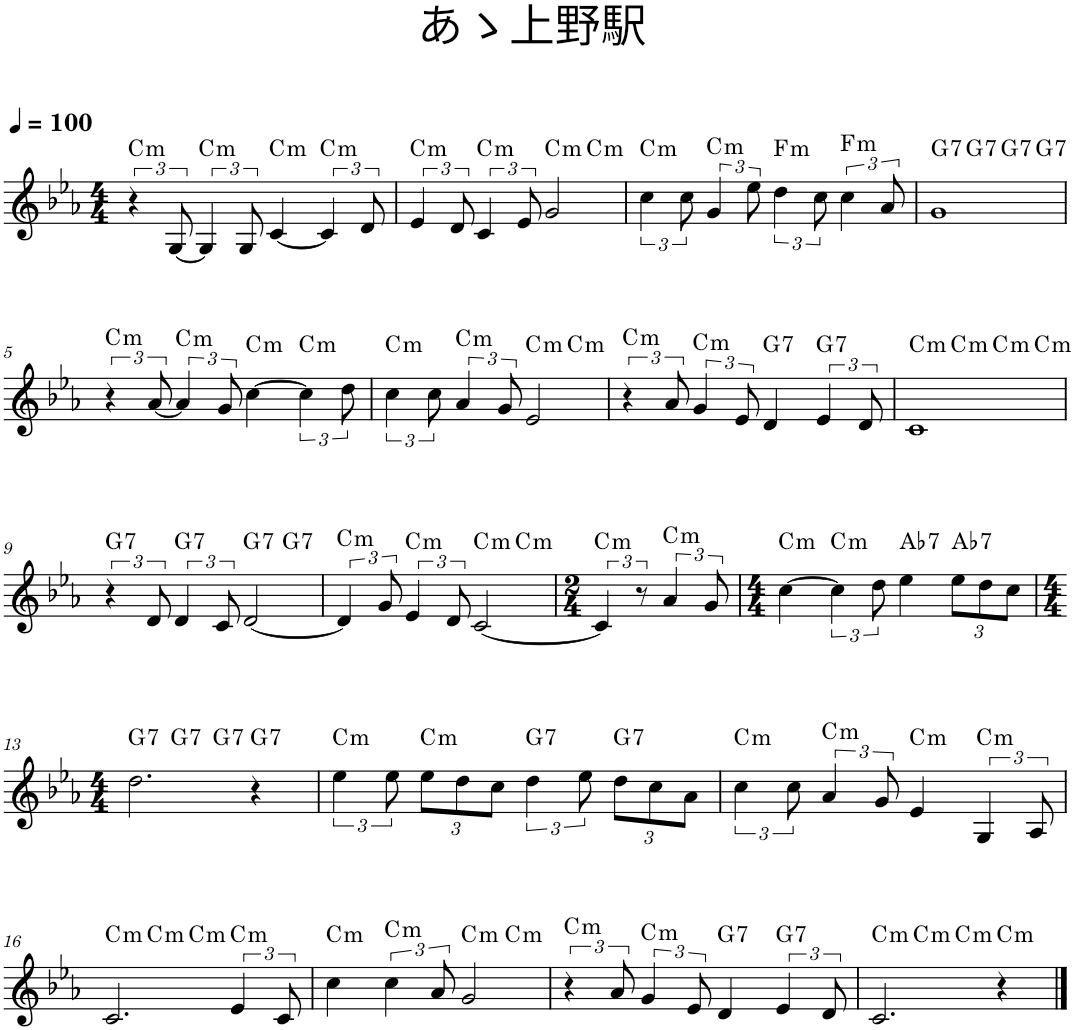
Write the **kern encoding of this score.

**kern	**harte
*part1	*part1
*staff1	*
*I"Piano	*
*I'Pno.	*
*clefG2	*
*k[b-e-a-]	*
*M4/4	*
*MM100	*
=1	=1
!	!LO:H:kt=m
6r	C:min
[12G/	.
!	!LO:H:kt=m
6G/]	C:min
12G/	.
!	!LO:H:kt=m
[4c/	C:min
!	!LO:H:kt=m
6c/]	C:min
12d/	.
=2	=2
!	!LO:H:kt=m
*^	*
6e-/	2.ryy	C:min
12d/	.	.
!	!	!LO:H:kt=m
6c/	.	C:min
12e-/	.	.
!	!	!LO:H:kt=m
2g/	.	C:min
!	!	!LO:H:kt=m
.	4ryy	C:min
=3	=3	=3
!	!	!LO:H:kt=m
*v	*v	*
6cc\	C:min
12cc\	.
!	!LO:H:kt=m
6g/	C:min
12ee-\	.
!	!LO:H:kt=m
6dd\	F:min
12cc\	.
!	!LO:H:kt=m
6cc\	F:min
12a-/	.
=4	=4
!	!LO:H:kt=7
*^	*
*	*^	*
*	*	*^	*
1g	4ryy	2ryy	2.ryy	G:7
!	!	!	!	!LO:H:kt=7
.	2.ryy	.	.	G:7
!	!	!	!	!LO:H:kt=7
.	.	2ryy	.	G:7
!	!	!	!	!LO:H:kt=7
.	.	.	4ryy	G:7
!!LO:LB:g=z	!!	!!	!!
=5	=5	=5	=5	=5
!	!	!	!	!LO:H:kt=m
*v	*v	*v	*v	*
6r	C:min
[12a-/	.
!	!LO:H:kt=m
6a-/]	C:min
12g/	.
!	!LO:H:kt=m
[4cc\	C:min
!	!LO:H:kt=m
6cc\]	C:min
12dd\	.
=6	=6
!	!LO:H:kt=m
*^	*
6cc\	2.ryy	C:min
12cc\	.	.
!	!	!LO:H:kt=m
6a-/	.	C:min
12g/	.	.
!	!	!LO:H:kt=m
2e-/	.	C:min
!	!	!LO:H:kt=m
.	4ryy	C:min
=7	=7	=7
!	!	!LO:H:kt=m
*v	*v	*
6r	C:min
12a-/	.
!	!LO:H:kt=m
6g/	C:min
12e-/	.
!	!LO:H:kt=7
4d/	G:7
!	!LO:H:kt=7
6e-/	G:7
12d/	.
=8	=8
!	!LO:H:kt=m
*^	*
*	*^	*
*	*	*^	*
1c	4ryy	2ryy	2.ryy	C:min
!	!	!	!	!LO:H:kt=m
.	2.ryy	.	.	C:min
!	!	!	!	!LO:H:kt=m
.	.	2ryy	.	C:min
!	!	!	!	!LO:H:kt=m
.	.	.	4ryy	C:min
!!LO:LB:g=z	!!	!!	!!
=9	=9	=9	=9	=9
!	!	!	!	!LO:H:kt=7
*	*v	*v	*v	*
6r	2.ryy	G:7
12d/	.	.
!	!	!LO:H:kt=7
6d/	.	G:7
12c/	.	.
!	!	!LO:H:kt=7
[2d/	.	G:7
!	!	!LO:H:kt=7
.	4ryy	G:7
=10	=10	=10
!	!	!LO:H:kt=m
6d/]	2.ryy	C:min
12g/	.	.
!	!	!LO:H:kt=m
6e-/	.	C:min
12d/	.	.
!	!	!LO:H:kt=m
[2c/	.	C:min
!	!	!LO:H:kt=m
.	4ryy	C:min
*v	*v	*
=11	=11
*M2/4	*
*^	*
!	!	!LO:H:kt=m
*v	*v	*
6c/]	C:min
12r	.
!	!LO:H:kt=m
6a-/	C:min
12g/	.
=12	=12
*M4/4	*
!	!LO:H:kt=m
[4cc\	C:min
!	!LO:H:kt=m
6cc\]	C:min
12dd\	.
!	!LO:H:kt=7
4ee-\	Ab:7
*Xbrackettup	*
!	!LO:H:kt=7
12ee-\L	Ab:7
12dd\	.
12cc\J	.
!!LO:LB:g=z
=13	=13
*M4/4	*
!	!LO:H:kt=7
*^	*
*	*^	*
2.dd\	4ryy	2ryy	G:7
!	!	!	!LO:H:kt=7
.	2.ryy	.	G:7
!	!	!	!LO:H:kt=7
.	.	2ryy	G:7
!	!	!	!LO:H:kt=7
4r	.	.	G:7
*v	*v	*v	*
=14	=14
*brackettup	*
*^	*
*	*^	*
!	!	!	!LO:H:kt=m
*v	*v	*v	*
6ee-\	C:min
12ee-\	.
*Xbrackettup	*
!	!LO:H:kt=m
12ee-\L	C:min
12dd\	.
12cc\J	.
*brackettup	*
!	!LO:H:kt=7
6dd\	G:7
12ee-\	.
*Xbrackettup	*
!	!LO:H:kt=7
12dd\L	G:7
12cc\	.
12a-\J	.
=15	=15
*brackettup	*
!	!LO:H:kt=m
6cc\	C:min
12cc\	.
!	!LO:H:kt=m
6a-/	C:min
12g/	.
!	!LO:H:kt=m
4e-/	C:min
!	!LO:H:kt=m
6G/	C:min
12A-/	.
!!LO:LB:g=z
=16	=16
!	!LO:H:kt=m
*^	*
*	*^	*
2.c/	4ryy	2ryy	C:min
!	!	!	!LO:H:kt=m
.	2.ryy	.	C:min
!	!	!	!LO:H:kt=m
.	.	2ryy	C:min
!	!	!	!LO:H:kt=m
6e-/	.	.	C:min
12c/	.	.	.
=17	=17	=17	=17
!	!	!	!LO:H:kt=m
*	*v	*v	*
4cc\	2.ryy	C:min
!	!	!LO:H:kt=m
6cc\	.	C:min
12a-/	.	.
!	!	!LO:H:kt=m
2g/	.	C:min
!	!	!LO:H:kt=m
.	4ryy	C:min
=18	=18	=18
!	!	!LO:H:kt=m
*v	*v	*
6r	C:min
12a-/	.
!	!LO:H:kt=m
6g/	C:min
12e-/	.
!	!LO:H:kt=7
4d/	G:7
!	!LO:H:kt=7
6e-/	G:7
12d/	.
=19	=19
!	!LO:H:kt=m
*^	*
*	*^	*
2.c/	4ryy	2ryy	C:min
!	!	!	!LO:H:kt=m
.	2.ryy	.	C:min
!	!	!	!LO:H:kt=m
.	.	2ryy	C:min
!	!	!	!LO:H:kt=m
4r	.	.	C:min
*v	*v	*v	*
==	==
*-	*-
